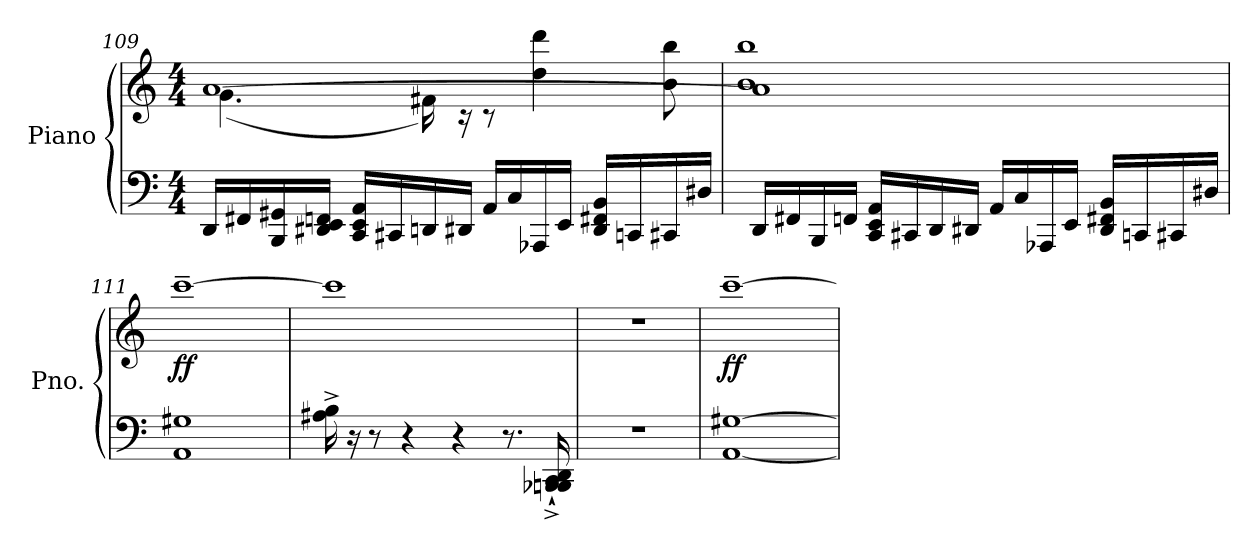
**kern	**kern	**dynam
*part1	*part1	*part1
*staff2	*staff1	*staff1/2
*I"Piano	*	*
*I'Pno.	*	*
*clefF4	*clefG2	*
*k[]	*k[]	*
*M4/4	*M4/4	*
=109	=109	=109
*	*^	*
16DD/LL	[1a	(4.g\	.
16FF#X/	.	.	.
16BBB/ 16GG#X/	.	.	.
16DD#X/ 16EE/ 16FFn/JJ	.	.	.
16CC/ 16EE/ 16AA/LL	.	.	.
16CC#X/	.	.	.
16DDn/	.	16f#X\)	.
16DD#X/JJ	.	16r	.
16AA/LL	.	8r	.
16C/	.	.	.
16AAA-X/	.	4dd\ 4ddd\	.
16EE/JJ	.	.	.
16DD#/ 16FF#X/ 16BB/LL	.	.	.
16CCn/	.	.	.
16CC#X/	.	8b\ 8bb\	.
16D#X/JJ	.	.	.
!!LO:LB:g=z	!!
=110	=110	=110	=110
16DD/LL	1a]	1b 1bb	.
16FF#X/	.	.	.
16BBB/	.	.	.
16FFn/JJ	.	.	.
16CC/ 16EE/ 16AA/LL	.	.	.
16CC#X/	.	.	.
16DD/	.	.	.
16DD#X/JJ	.	.	.
16AA/LL	.	.	.
16C/	.	.	.
16AAA-X/	.	.	.
16EE/JJ	.	.	.
16DD#/ 16FF#X/ 16BB/LL	.	.	.
16CCn/	.	.	.
16CC#X/	.	.	.
16D#X/JJ	.	.	.
*	*v	*v	*
=111	=111	=111
!	!	!LO:DY:b
1AA 1G#X	[1ccc~	ff
=112	=112	=112
16A#X\^ 16B\^	1ccc]	.
16r	.	.
8r	.	.
4r	.	.
4r	.	.
8.r	.	.
16BBB-X/^` 16BBBn/^` 16CC/^` 16DD/^`	.	.
=113	=113	=113
1r	1r	.
=114	=114	=114
!	!	!LO:DY:b
[1AA [1G#X	[1ccc~	ff
=	=	=
*-	*-	*-
